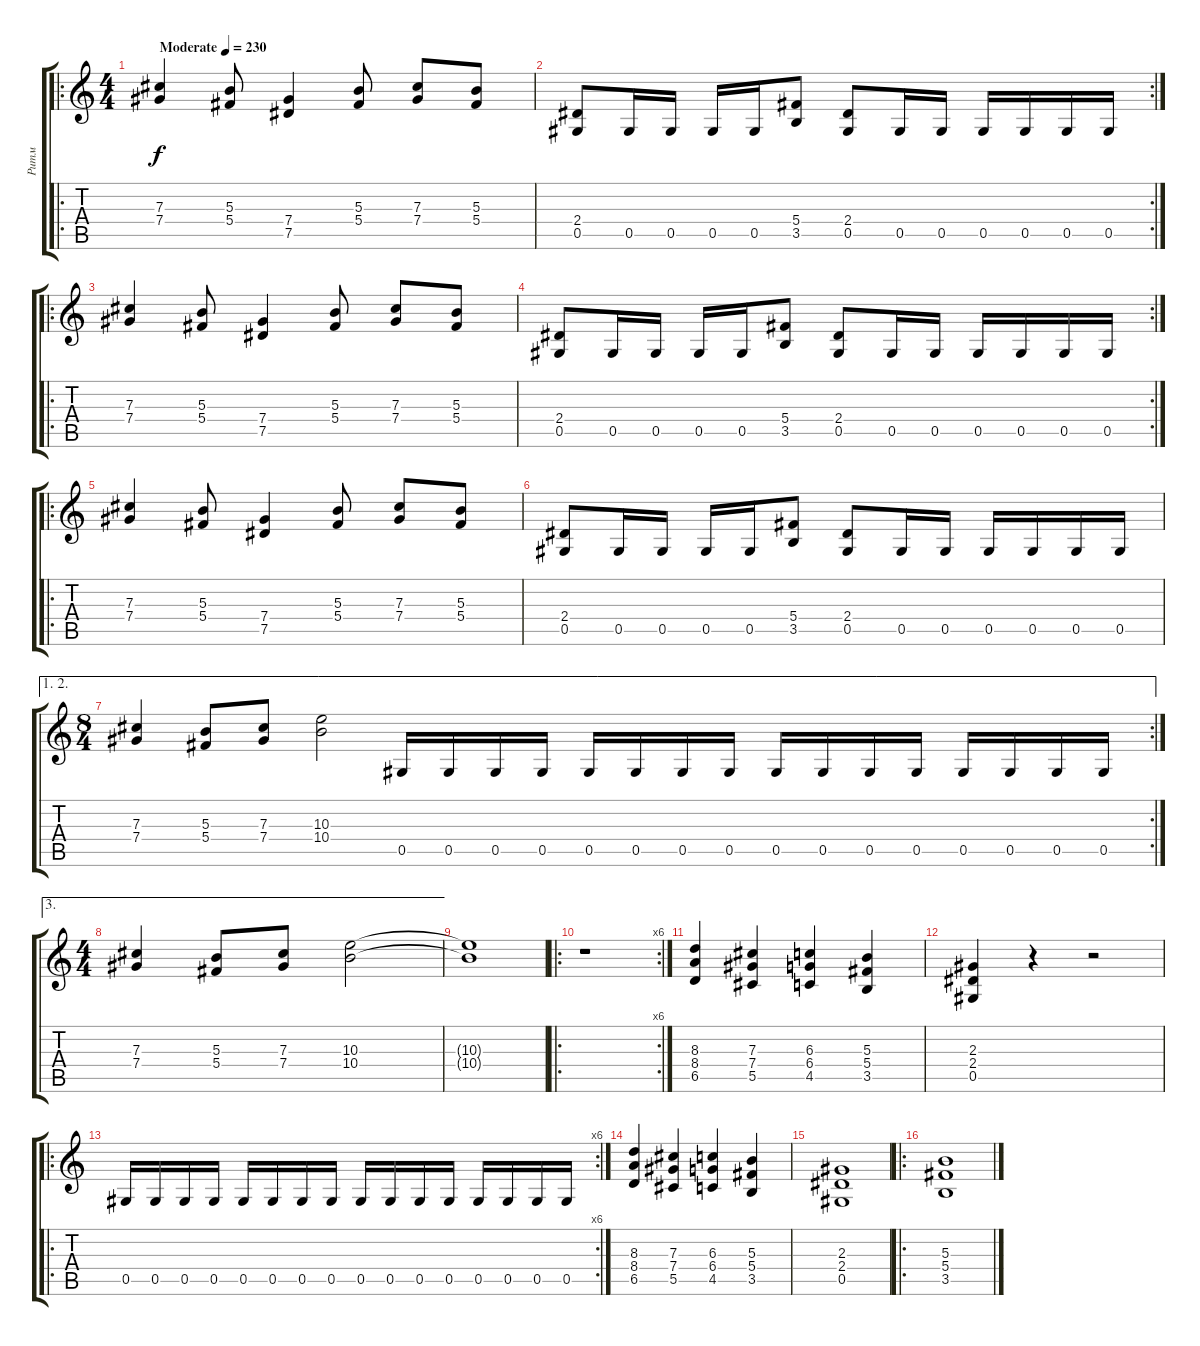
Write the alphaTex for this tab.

\track ("Ритм" "Ритм") {instrument distortionguitar}
\staff {score tabs}
\tuning (Eb4 Bb3 Gb3 Db3 Ab2 Eb2) {hide}
\ro
\ts (4 4)
\tempo (230 "Moderate")
\clef g2
\ks c
(7.3 7.4).4{dy f instrument distortionguitar} (5.3 5.4).8 (7.4 7.5).4 (5.3 5.4).8 (7.3 7.4).8 (5.3 5.4).8 |
\rc 2
(2.4 0.5).8 0.5.16 0.5.16 0.5.16 0.5.16 (5.4 3.5).8 (2.4 0.5).8 0.5.16 0.5.16 0.5.16 0.5.16 0.5.16 0.5.16 |
\ro
(7.3 7.4).4 (5.3 5.4).8 (7.4 7.5).4 (5.3 5.4).8 (7.3 7.4).8 (5.3 5.4).8 |
\rc 2
(2.4 0.5).8 0.5.16 0.5.16 0.5.16 0.5.16 (5.4 3.5).8 (2.4 0.5).8 0.5.16 0.5.16 0.5.16 0.5.16 0.5.16 0.5.16 |
\ro
(7.3 7.4).4 (5.3 5.4).8 (7.4 7.5).4 (5.3 5.4).8 (7.3 7.4).8 (5.3 5.4).8 |
(2.4 0.5).8 0.5.16 0.5.16 0.5.16 0.5.16 (5.4 3.5).8 (2.4 0.5).8 0.5.16 0.5.16 0.5.16 0.5.16 0.5.16 0.5.16 |
\ae (1 2)
\rc 2
\ts (8 4)
(7.3 7.4).4 (5.3 5.4).8 (7.3 7.4).8 (10.3 10.4).2 0.5.16 0.5.16 0.5.16 0.5.16 0.5.16 0.5.16 0.5.16 0.5.16 0.5.16 0.5.16 0.5.16 0.5.16 0.5.16 0.5.16 0.5.16 0.5.16 |
\ae 3
\ts (4 4)
(7.3 7.4).4 (5.3 5.4).8 (7.3 7.4).8 (10.3 10.4).2 |
(10.3{t} 10.4{t}).1 |
\ro
\rc 6
r.1 |
(8.3 8.4 6.5).4 (7.3 7.4 5.5).4 (6.3 6.4 4.5).4 (5.3 5.4 3.5).4 |
(2.3 2.4 0.5).4 r.4 r.2 |
\ro
\rc 6
0.5.16 0.5.16 0.5.16 0.5.16 0.5.16 0.5.16 0.5.16 0.5.16 0.5.16 0.5.16 0.5.16 0.5.16 0.5.16 0.5.16 0.5.16 0.5.16 |
(8.3 8.4 6.5).4 (7.3 7.4 5.5).4 (6.3 6.4 4.5).4 (5.3 5.4 3.5).4 |
(2.3 2.4 0.5).1 |
\ro
(5.3 5.4 3.5).1
